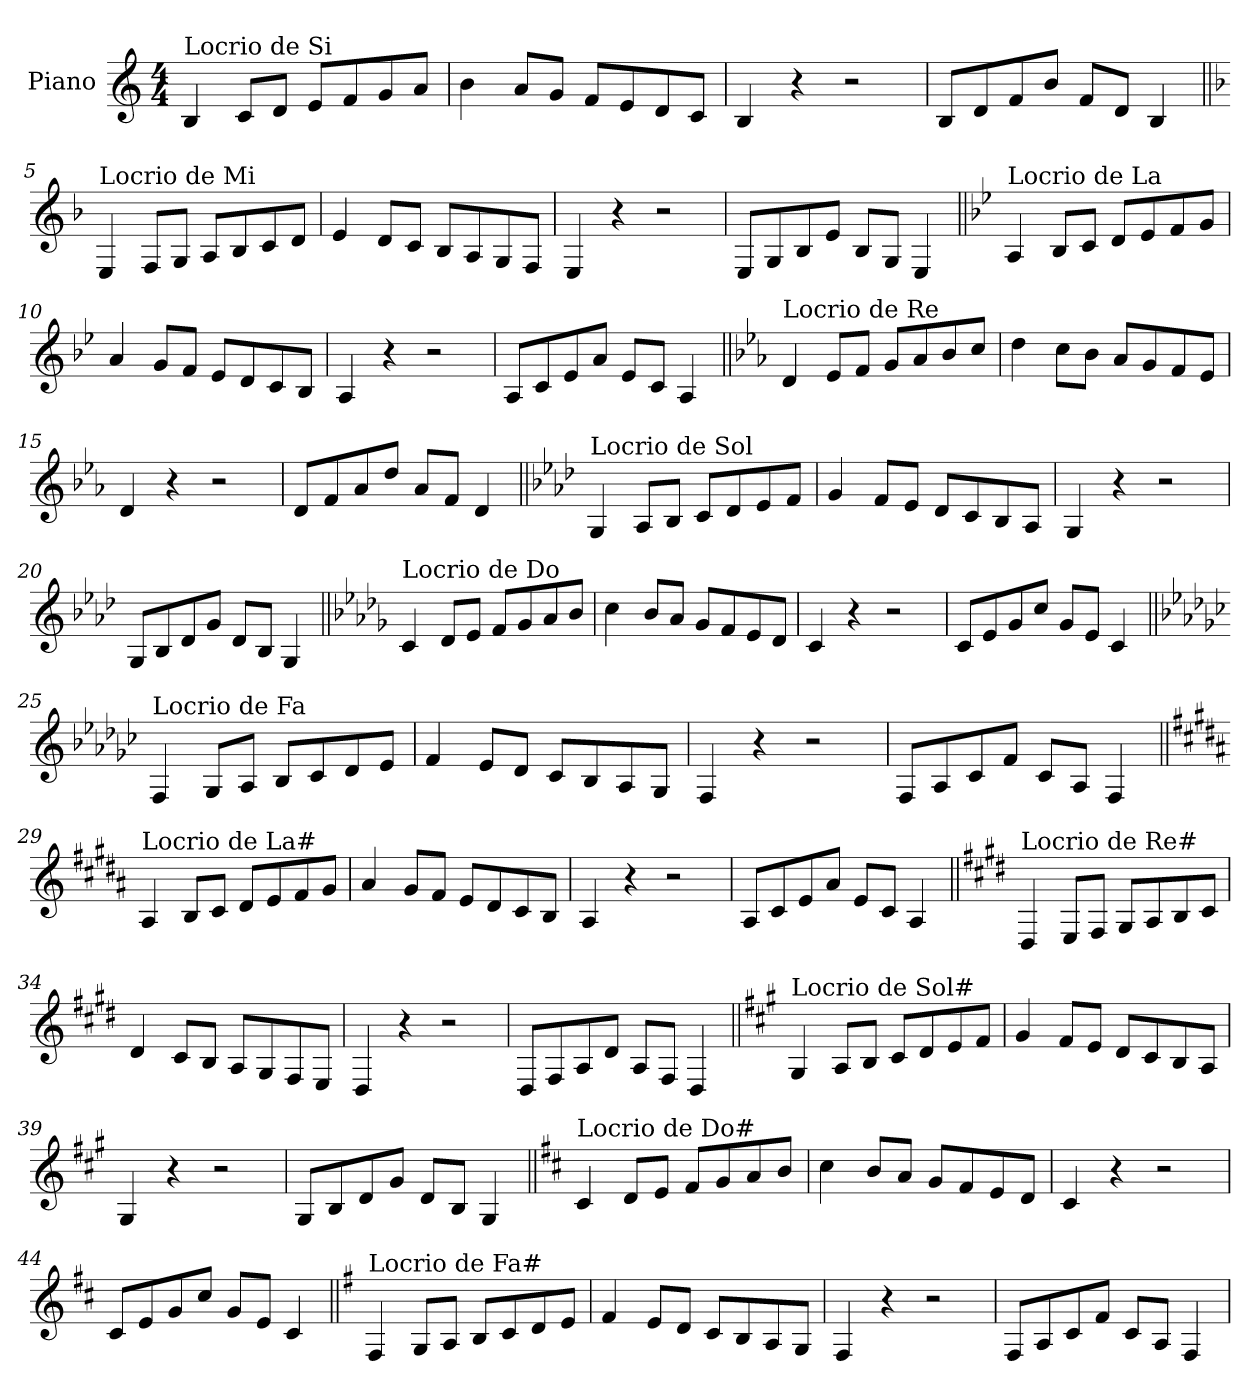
**kern
*part1
*staff1
*I"Piano
*I'Pno.
*clefG2
*k[]
*M4/4
=1
!LO:TX:a:t=Locrio de Si
4B/
8c/L
8d/J
8e/L
8f/
8g/
8a/J
=2
4b\
8a/L
8g/J
8f/L
8e/
8d/
8c/J
=3
4B/
4r
2r
=4
8B/L
8d/
8f/
8b/J
8f/L
8d/J
4B/
!!LO:LB:g=z
=5||
*k[b-]
!LO:TX:a:t=Locrio de Mi
4E/
8F/L
8G/J
8A/L
8B-/
8c/
8d/J
=6
4e/
8d/L
8c/J
8B-/L
8A/
8G/
8F/J
=7
4E/
4r
2r
=8
8E/L
8G/
8B-/
8e/J
8B-/L
8G/J
4E/
!!LO:LB:g=z
=9||
*k[b-e-]
!LO:TX:a:t=Locrio de La
4A/
8B-/L
8c/J
8d/L
8e-/
8f/
8g/J
=10
4a/
8g/L
8f/J
8e-/L
8d/
8c/
8B-/J
=11
4A/
4r
2r
=12
8A/L
8c/
8e-/
8a/J
8e-/L
8c/J
4A/
!!LO:LB:g=z
=13||
*k[b-e-a-]
!LO:TX:a:t=Locrio de Re
4d/
8e-/L
8f/J
8g/L
8a-/
8b-/
8cc/J
=14
4dd\
8cc\L
8b-\J
8a-/L
8g/
8f/
8e-/J
=15
4d/
4r
2r
=16
8d/L
8f/
8a-/
8dd/J
8a-/L
8f/J
4d/
!!LO:LB:g=z
=17||
*k[b-e-a-d-]
!LO:TX:a:t=Locrio de Sol
4G/
8A-/L
8B-/J
8c/L
8d-/
8e-/
8f/J
=18
4g/
8f/L
8e-/J
8d-/L
8c/
8B-/
8A-/J
=19
4G/
4r
2r
=20
8G/L
8B-/
8d-/
8g/J
8d-/L
8B-/J
4G/
!!LO:LB:g=z
=21||
*k[b-e-a-d-g-]
!LO:TX:a:t=Locrio de Do
4c/
8d-/L
8e-/J
8f/L
8g-/
8a-/
8b-/J
=22
4cc\
8b-/L
8a-/J
8g-/L
8f/
8e-/
8d-/J
=23
4c/
4r
2r
=24
8c/L
8e-/
8g-/
8cc/J
8g-/L
8e-/J
4c/
!!LO:LB:g=z
=25||
*k[b-e-a-d-g-c-]
!LO:TX:a:t=Locrio de Fa
4F/
8G-/L
8A-/J
8B-/L
8c-/
8d-/
8e-/J
=26
4f/
8e-/L
8d-/J
8c-/L
8B-/
8A-/
8G-/J
=27
4F/
4r
2r
=28
8F/L
8A-/
8c-/
8f/J
8c-/L
8A-/J
4F/
!!LO:LB:g=z
=29||
*k[f#c#g#d#a#]
!LO:TX:a:t=Locrio de La#
4A#/
8B/L
8c#/J
8d#/L
8e/
8f#/
8g#/J
=30
4a#/
8g#/L
8f#/J
8e/L
8d#/
8c#/
8B/J
=31
4A#/
4r
2r
=32
8A#/L
8c#/
8e/
8a#/J
8e/L
8c#/J
4A#/
!!LO:LB:g=z
=33||
*k[f#c#g#d#]
!LO:TX:a:t=Locrio de Re#
4D#/
8E/L
8F#/J
8G#/L
8A/
8B/
8c#/J
=34
4d#/
8c#/L
8B/J
8A/L
8G#/
8F#/
8E/J
=35
4D#/
4r
2r
=36
8D#/L
8F#/
8A/
8d#/J
8A/L
8F#/J
4D#/
!!LO:LB:g=z
=37||
*k[f#c#g#]
!LO:TX:a:t=Locrio de Sol#
4G#/
8A/L
8B/J
8c#/L
8d/
8e/
8f#/J
=38
4g#/
8f#/L
8e/J
8d/L
8c#/
8B/
8A/J
=39
4G#/
4r
2r
=40
8G#/L
8B/
8d/
8g#/J
8d/L
8B/J
4G#/
!!LO:LB:g=z
=41||
*k[f#c#]
!LO:TX:a:t=Locrio de Do#
4c#/
8d/L
8e/J
8f#/L
8g/
8a/
8b/J
=42
4cc#\
8b/L
8a/J
8g/L
8f#/
8e/
8d/J
=43
4c#/
4r
2r
=44
8c#/L
8e/
8g/
8cc#/J
8g/L
8e/J
4c#/
!!LO:LB:g=z
=45||
*k[f#]
!LO:TX:a:t=Locrio de Fa#
4F#/
8G/L
8A/J
8B/L
8c/
8d/
8e/J
=46
4f#/
8e/L
8d/J
8c/L
8B/
8A/
8G/J
=47
4F#/
4r
2r
=48
8F#/L
8A/
8c/
8f#/J
8c/L
8A/J
4F#/
=
*-
